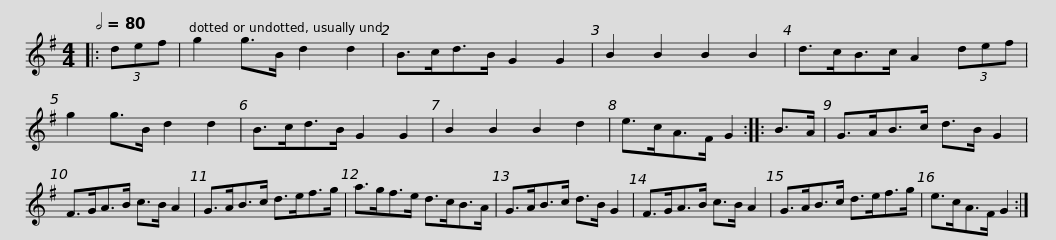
X:1
L:1/8
Q:1/2=80
M:4/4
I:linebreak $
K:G
V:1 treble
V:1
|: (3def | g2 g>B d2 d2 | B>cd>B G2 G2 | B2 B2 B2 B2 | d>cB>c A2 (3def | %5
 g2 g>B d2 d2 | B>cd>B G2 G2 |$ B2 B2 B2 d2 | e>cA>F G2 :: B>A | %10
 G>AB>c d>B G2 | F>GA>B c>B A2 | G>AB>c d>ef>g |$ a>gf>e d>cB>A | G>AB>c d>B G2 | %15
 F>GA>B c>B A2 | G>AB>c d>ef>g | e>cA>F G2 :| %18
